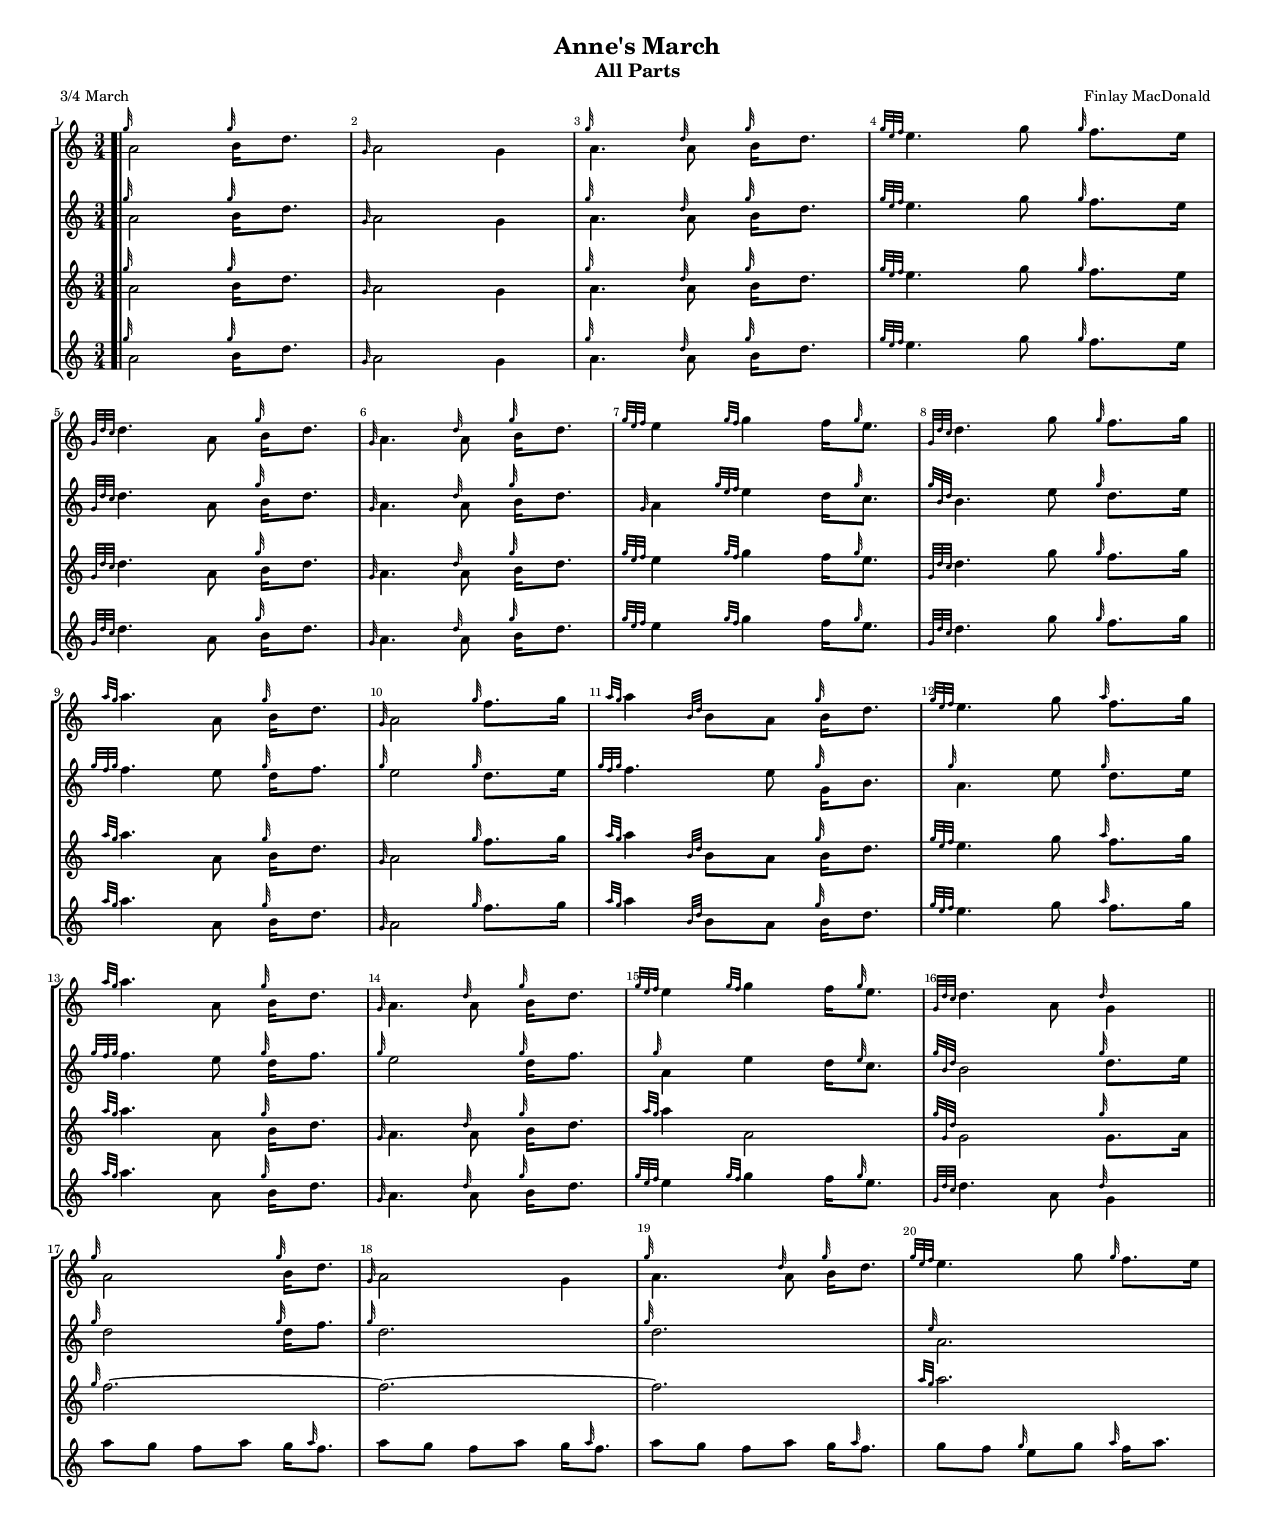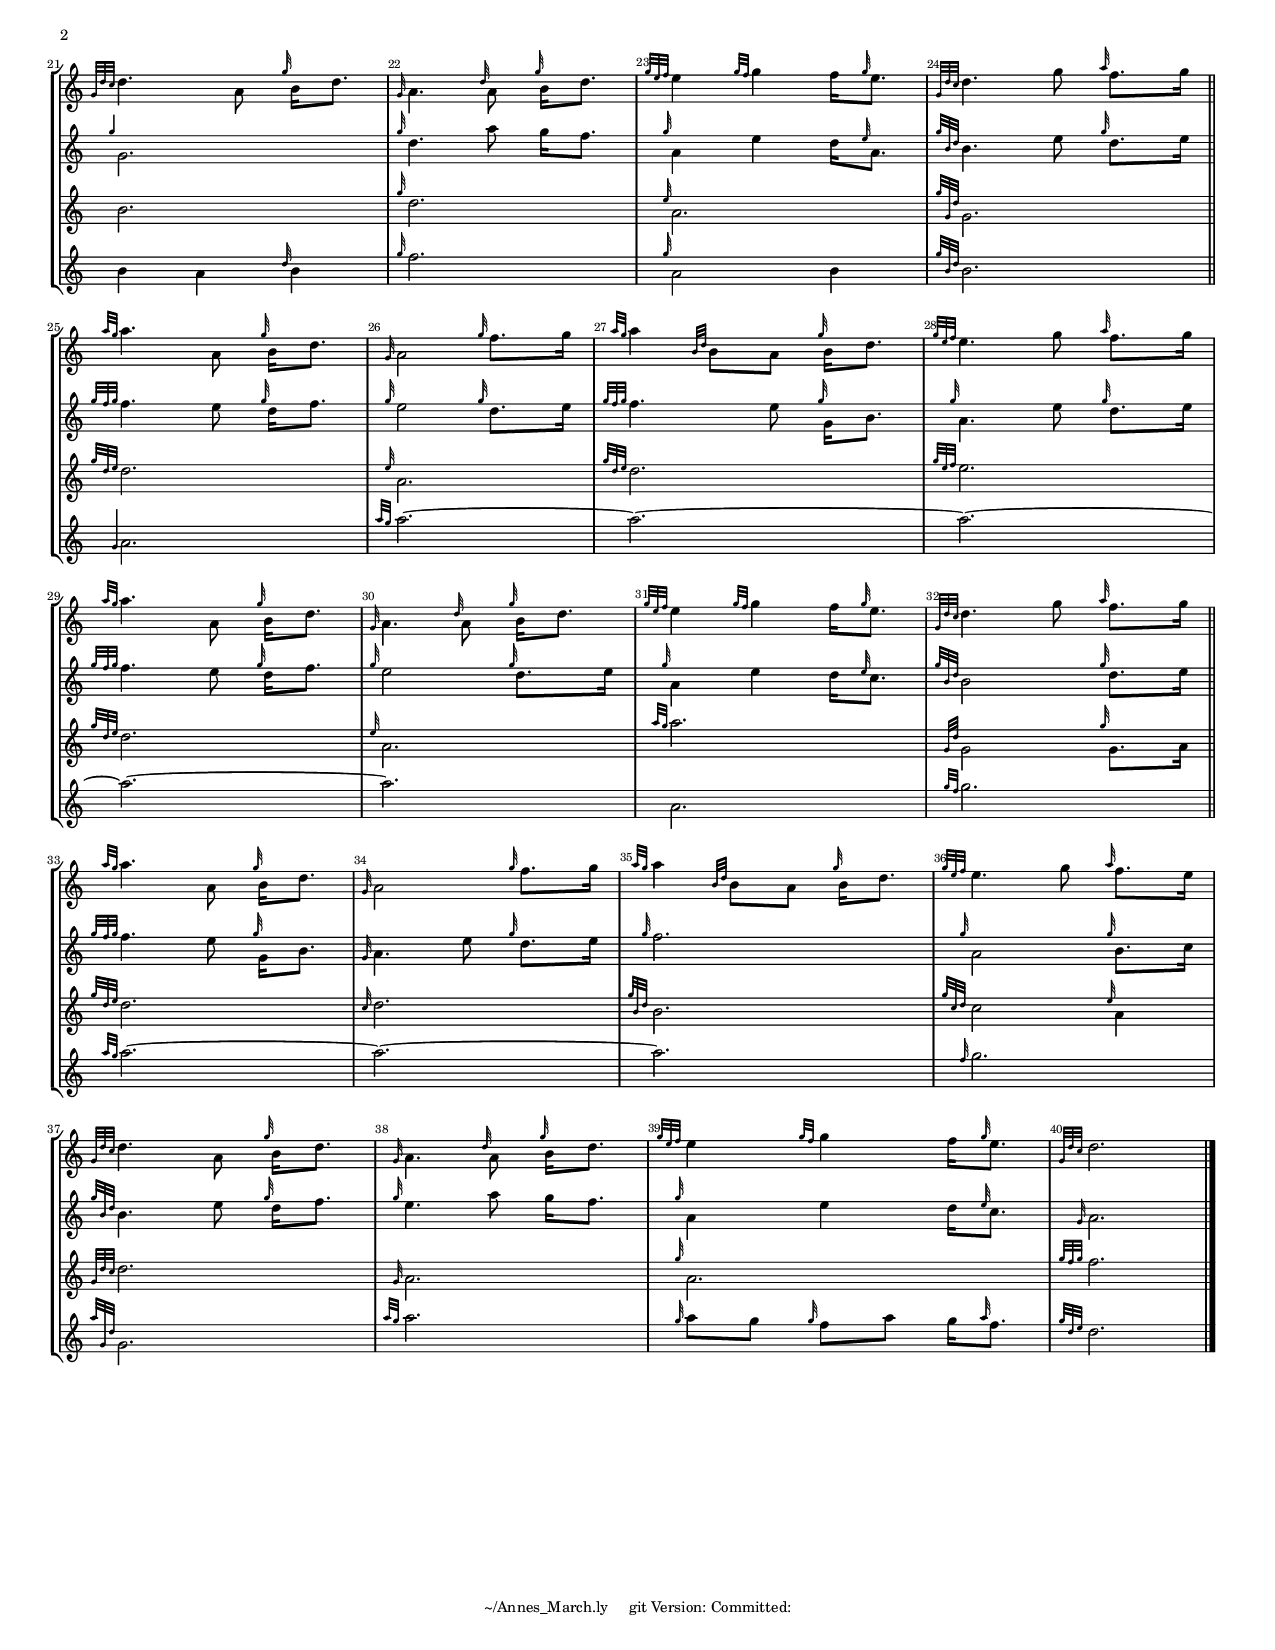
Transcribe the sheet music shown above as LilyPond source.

\version "2.23.10"
 
\include "bagpipe.ly" 
\include "../../../include/BWB_Bagpipe.ly"
\include "../../../include/score_settings.ly"
\include "../../../include/gitDefinitions.ily"

\version "2.23.10"

\include "bagpipe.ly" 

\include "../../../include/BWB_Bagpipe.ly"
\include "../../../include/score_settings.ly"
\include "../../../include/gitDefinitions.ily"

filename = "~/Annes_March_voices.ly"
tunesetVersion = "Version 1"
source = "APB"

#(define-bar-line "|.-b" "|." ".|" "|.") %This is for putting all parts in one score!
#(define-bar-line ":|.-b" ":|." ".|:" ":|.") %This is for putting all parts in one score!


#(allow-volta-hook "||")
#(allow-volta-hook "|")


voltaTwo = \markup  { \hspace #20 \text \italic \fontsize #+5 { "2" }  }

%tune follows: ABAB B2 (altered b part)
%Anne's March_ melody _ A section




AM_melody =
{
  \time 3/4
  \repeat volta 2 {
                     \bar ".|:" 
                 \grg a2 \grg b16 [d8.] |
                 \grG a2 G4 |
                 \grg a4. \grd a8 \grg b16 [ d8.] |
                 \dble e4. g8 \grg f8. [e16] |
                 \break
                 \thrwd d4. a8 \grg b16 [d8.] |
                 \grG a4. \grd a8 \grg b16 [d8.] |
                 \dble e4 \dblg g4 f16 [\grg e8.] |
                 \thrwd d4. g8 \grg f8. [g16] |
                 \break
 
                 \dblA A4. a8 \grg b16 [d8.] |
                 \grG a2 \grg f8. [g16] |
                 \dblA A4 \hdblb b8 [a8] \grg b16 [d8.] |
                 \dble e4. g8 \grA f8. [g16] |
                 \break
                 \dblA A4. a8 \grg b16 [d8.] |
                 \grG a4. \grd a8 \grg b16 [d8.] |
                 \dble e4 \dblg g4 f16 [\grg e8.] |
                 \thrwd d4. 
  }
  \alternative {
    { 
      a8 \grd G4 | \bar ":|.-.|"  
    }
    {
      \break      
    }
  }
  {
                     \partial 8 * 3  g8 \grA f8. [g16] | 
                     \set Score.currentBarNumber = #17
                     \dblA A4. a8 \grg b16 [d8.] |
                     \grG a2 \grg f8. [g16] |
                     \dblA A4 \hdblb b8 [a8] \grg b16 [d8.] |
                     \dble e4. g8 \grA f8. [e16] |
                     \break
  }
  {
                     \thrwd d4. a8 \grg b16 [d8.] |
                     \grG a4. \grd a8 \grg b16 [d8.] |
                     \dble e4 \dblg g4 f16 [\grg e8.] |
                     \thrwd d2. \bar "|."
                     \break 
  }
 }   

AM_piperOne_Full = {
\time 3/4
\bar ".|"
                 \grg a2 \grg b16 [d8.] |
                 \grG a2 G4 |
                 \grg a4. \grd a8 \grg b16 [ d8.] |
                 \dble e4. g8 \grg f8. [e16] |
                 \break
                 \thrwd d4. a8 \grg b16 [d8.] |
                 \grG a4. \grd a8 \grg b16 [d8.] |
                 \dble e4 \dblg g4 f16 [\grg e8.] |
                 \thrwd d4. g8 \grg f8. [g16] \bar "||" 
                 \break
                 
                 \set Timing.measurePosition = #(ly:make-moment 0 4 ) 
                 \grghide \dblA A4. a8 \grg b16 [d8.] |
                 \grG a2 \grg f8. [g16] |
                 \dblA A4 \hdblb b8 [a8] \grg b16 [d8.] |
                 \dble e4. g8 \grA f8. [g16]
                 \break
                 \grghide \dblA A4. a8 \grg b16 [d8.] |
                 \grG a4. \grd a8 \grg b16 [d8.] |
                 \dble e4 \dblg g4 f16 [\grg e8.] |
                 \thrwd d4. a8 \grd G4 \bar "||"
                 \break
                 
                 \grg a2 \grg b16 [d8.] |
                 \grG a2 G4 |
                 \grg a4. \grd a8 \grg b16 [ d8.] |
                 \dble e4. g8 \grg f8. [e16] | 
                 \break                 
                 \thrwd d4. a8 \grg b16 [d8.] |
                 \grG a4. \grd a8 \grg b16 [d8.] |
                 \dble e4 \dblg g4 f16 [\grg e8.] |
                 \thrwd d4. g8 \grA f8. [g16] \bar "||"                  
                 \break
                 
                 \grghide \dblA A4. a8 \grg b16 [d8.] |
                 \grG a2 \grg f8. [g16] |
                 \dblA A4 \hdblb b8 [a8] \grg b16 [d8.] |
                 \dble e4. g8 \grA f8. [g16] |                  
                 \break                 
                 \grghide \dblA A4. a8 \grg b16 [d8.] |
                 \grG a4. \grd a8 \grg b16 [d8.] |
                 \dble e4 \dblg g4 f16 [\grg e8.] |
                 \thrwd d4. g8 \grA f8. [g16] \bar "||"                  
                 \break
                                  
                 \grghide \dblA A4. a8 \grg b16 [d8.] |
                 \grG a2 \grg f8. [g16] |
                 \dblA A4 \hdblb b8 [a8] \grg b16 [d8.] |
                 \dble e4. g8 \grA f8. [e16] |                  
                 \break                 
                 \thrwd d4. a8 \grg b16 [d8.] |
                 \grG a4. \grd a8 \grg b16 [d8.] |
                 \dble e4 \dblg g4 f16 [\grg e8.] |
                 \thrwd d2. \bar "|."
}

AM_piperTwo_Full = {
\time 3/4
\bar ".|"
                 \grg a2 \grg b16 [d8.] |
                 \grG a2 G4 |
                 \grg a4. \grd a8 \grg b16 [ d8.] |
                 \dble e4. g8 \grg f8. [e16] |
                 \break
                 \thrwd d4. a8 \grg b16 [d8.] |
                 \grG a4. \grd a8 \grg b16 [d8.] |
                 \grG a4 \dble e4 d16 [\grg c8.] |
                 \dblb b4. e8 \grg d8. [ e16 ] |                  
                 \break
                 
                 \dblf f4. e8 \grg d16 [f8.] |
                 \grg e2 \grg d8. [e16] |
                 \dblf f4. e8 \grg G16 b8. |
                 \grg a4. e8 \grg d8. [e16] |
                 \break
                 \dblf f4. e8 \grg d16 [f8.]  |
                 \grg e2 \grg d16 [f8.] |
                 \grg a4 e4 d16 [\gre c8.] |
                 \dblb b2 \grg d8. [e16] |                  
                 \break
                 
                 \grg d2 \grg d16 [f8.] |
                 \grg d2. |
                 \grg d2. |
                 \gre a2. |                  
                 \break                 
                 \grghide  \grghide \grg G2. |
                 \grg d4. A8 g16 [f8.] |
                 \grg a4 e4 d16 [\gre a8.] |
                 \dblb b4. e8 \grg d8. [ e16 ] |                  
                 \break                 
                 
                 \dblf f4. e8 \grg d16 [f8.] |
                 \grg e2 \grg d8. [e16] |
                 \dblf f4. e8 \grg G16 [b8.] |
                 \grg a4. e8 \grg d8. e16 |                  
                 \break                 
                 \dblf f4. e8 \grg d16 [f8.] |
                 \grg e2 \grg d8. [e16] |
                 \grg a4 e4 d16 [\gre c8.] |
                 \dblb b2 \grg d8. [e16] |                  
                 \break
                 
                 \dblf f4. e8 \grg G16 [b8.] |
                 \grG a4. e8 \grg d8. [e16] |
                 \grg f2. |
                 \grg a2 \grg b8. [c16] |                 
                 \break                 
                 \dblb b4. e8 \grg d16 [f8.] |
                 \grg e4. A8 g16 [f8.] |
                 \grg a4 e4 d16 [\gre c8.] |
                 \grG a2. \bar "|."
}

AM_piperThree_Full = {
\time 3/4
\bar ".|"
                 \grg a2 \grg b16 [d8.] |
                 \grG a2 G4 |
                 \grg a4. \grd a8 \grg b16 [ d8.] |
                 \dble e4. g8 \grg f8. [e16] |
                 \break
                 \thrwd d4. a8 \grg b16 [d8.] |
                 \grG a4. \grd a8 \grg b16 [d8.] |
                 \dble e4 \dblg g4 f16 [\grg e8.] |
                 \thrwd d4. g8 \grg f8. [g16] |                  
                 \break
                 
                 \grghide \dblA A4. a8 \grg b16 [d8.] |
                 \grG a2 \grg f8. [g16] |
                 \dblA A4 \hdblb b8 [a8] \grg b16 [d8.] |
                 \dble e4. g8 \grA f8. [g16] |                  
                 \break                 
                 \grghide \dblA A4. a8 \grg b16 [d8.] |
                 \grG a4. \grd a8 \grg b16 [d8.] |
                 \dblA A4 a2 |
                 \dblG G2 \grg G8. [a16] |                  
                 \break
                 
                 \grg f2.~ |
                 f2.~ |
                 f2. |
                 \dblA A2. |                  
                 \break                 
                 \dblhide b2. |
                 \grg d2. |
                 \gre a2. |
                 \dblG G2. |                  
                 \break  

                 \dbld d2. |
                 \gre a2.
                 \dbld d2. |
                 \dble e2. |                  
                 \break                 
                 \dbld d2. |
                 \gre a2. |
                 \dblA A2. |
                 \hdblG G2 \grg G8. [a16] |                  
                 \break
                 
                 \dbld d2. |
                 \grc d2. |
                 \dblb b2. |
                 \dblc c2 \gre a4 |                 
                 \break                 
                 \thrwd d2. |
                 \grG a2. |
                 \grg a2. |
                 \dblf f2. \bar "|."
}

AM_piperFour_Full = {
                 \grg a2 \grg b16 [d8.] |
                 \grG a2 G4 |
                 \grg a4. \grd a8 \grg b16 [ d8.] |
                 \dble e4. g8 \grg f8. [e16] |
                 \break
                 \thrwd d4. a8 \grg b16 [d8.] |
                 \grG a4. \grd a8 \grg b16 [d8.] |
                 \dble e4 \dblg g4 f16 [\grg e8.] |
                 \thrwd d4. g8 \grg f8. [g16] |                  
                 \break
                 
                 \grghide \dblA A4. a8 \grg b16 [d8.] |
                 \grG a2 \grg f8. [g16] |
                 \dblA A4 \hdblb b8 [a8] \grg b16 [d8.] |
                 \dble e4. g8 \grA f8. [g16] |                  
                 \break                 
                 \grghide \dblA A4. a8 \grg b16 [d8.] |
                 \grG a4. \grd a8 \grg b16 [d8.] |
                 \dble e4 \dblg g4 f16 [\grg e8.] |
                 \thrwd d4. a8 \grd G4 |                  
                 \break
                 
                 \grghide A8 [g8] f8 [A8] g16 [\grA f8.] |
                 A8 [g8] f8 [A8] g16 [\grA f8.] |
                 A8 [g8] f8 [A8] g16 [\grA f8.] |
                 g8 [f8] \grg e8 [g8] \grA f16 [A8.] |                  
                 \break                 
                 \dblhide b4 a4 \grd b4 | 
                 \grg f2. |
                 \grg a2 b4 |
                 \dblb b2. |                  
                 \break
                 
                 \grghide \grghide \grG a2. | 
                 \dblA A2.~ |
                 A2.~ |
                 A2.~ |                  
                 \break                 
                 \grghide \grghide \grghide A2.~ |
                 A2. |
                 a2. |
                 \dblg g2. |                  
                 \break 
                 
                 \grghide \dblA A2.~ |
                 A2.~ | 
                 A2.|
                 \grf g2. |                  
                 \break                  
                 \tdblG G2. |
                 \dblA A2. |
                 \grg A8 [g8] \grg f8 [A8] g16 \grA f8. |
                 \dbld d2. \bar "|."
}



filename = "~/Annes_March.ly"
tunesetVersion = "Version 1"
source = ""  %Argyll & Sutherland Highlanders

 

\header { 
          title = "Anne's March"
          composer = "Finlay MacDonald"
          arranger = ""
          meter = "" 
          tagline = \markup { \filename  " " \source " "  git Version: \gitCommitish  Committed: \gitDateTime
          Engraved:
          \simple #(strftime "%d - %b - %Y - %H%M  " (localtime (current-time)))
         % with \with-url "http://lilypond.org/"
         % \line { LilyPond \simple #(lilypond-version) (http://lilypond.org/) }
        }    
}


% **** formatting goodies below ****

#(define-bar-line "|.-b" "|." ".|" "|.") %This is for putting all parts in one score!
#(define-bar-line ":|.-b" ":|." ".|:" ":|.") 
#(define-bar-line ":|.-.|" ":|." ".|" "|." )    
#(define-bar-line "|.-.|:" "|." ".|:" "" ) 
% 
% \paper {
% 	#(set-paper-size "letter" 'portrait)
% }

#(allow-volta-hook "||")
#(allow-volta-hook "|")

voltaTwo = \markup  { \hspace #20 \text \italic \fontsize #+5 { "2" }  }
voltaOne = \markup  { \hspace #20 \text \italic \fontsize #+5 { "1" }  }

% **** end formatting goodies ****


#(set-global-staff-size 13)


%%%%%%%%%%%%%%%%%%%%%%%%%%%%%%%%%%%%%%%%%%%%%%%%%%%%%%%%%%%%%%%%%%%%%%%%%%%%%%%%%



\paper {
	#(set-paper-size "letter" 'portrait )
	page-count = #2
}

\header { 
          title = ""
          composer = ""
          arranger = ""
          meter = "" 
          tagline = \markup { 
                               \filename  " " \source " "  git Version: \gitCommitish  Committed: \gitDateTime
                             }
}

\book {
  \bookOutputName "Annes_March_Full"  
  \paper { 
           print-all-headers = ##t
  }
\score {
	\new StaffGroup <<
		\new Staff = "GHB" 
		         \new Voice {
				\global	
				\defaultTimeSignature			
				\AM_piperOne_Full	
			}
	        \new Staff = "GHB" <<	       	
			\new Voice = "HarmonySeconds" {
				\global
				\defaultTimeSignature
				\AM_piperTwo_Full			
			}			
		>>
		\new Staff = "GHB" <<	       	
			\new Voice = "HarmonyThirds" {
				\global
				\defaultTimeSignature
				\AM_piperThree_Full			
			}			
		>>
		\new Staff = "GHB" <<	       	
			\new Voice = "HarmonyFourths" {
				\global
				\defaultTimeSignature
				\AM_piperFour_Full			
			}			
		>>
	>>
        \layout { \ScoreLayout 
	}
	    \header{
	          title = "Anne's March"
	          subtitle = \markup {\fontsize #1 {"All Parts"} }
                  %piece = \markup {\fontsize #3 {"Cailin Mo Rùin-sa"} }
                  arranger = "Finlay MacDonald "   
                  meter = "3/4 March"
                }
}    

}
